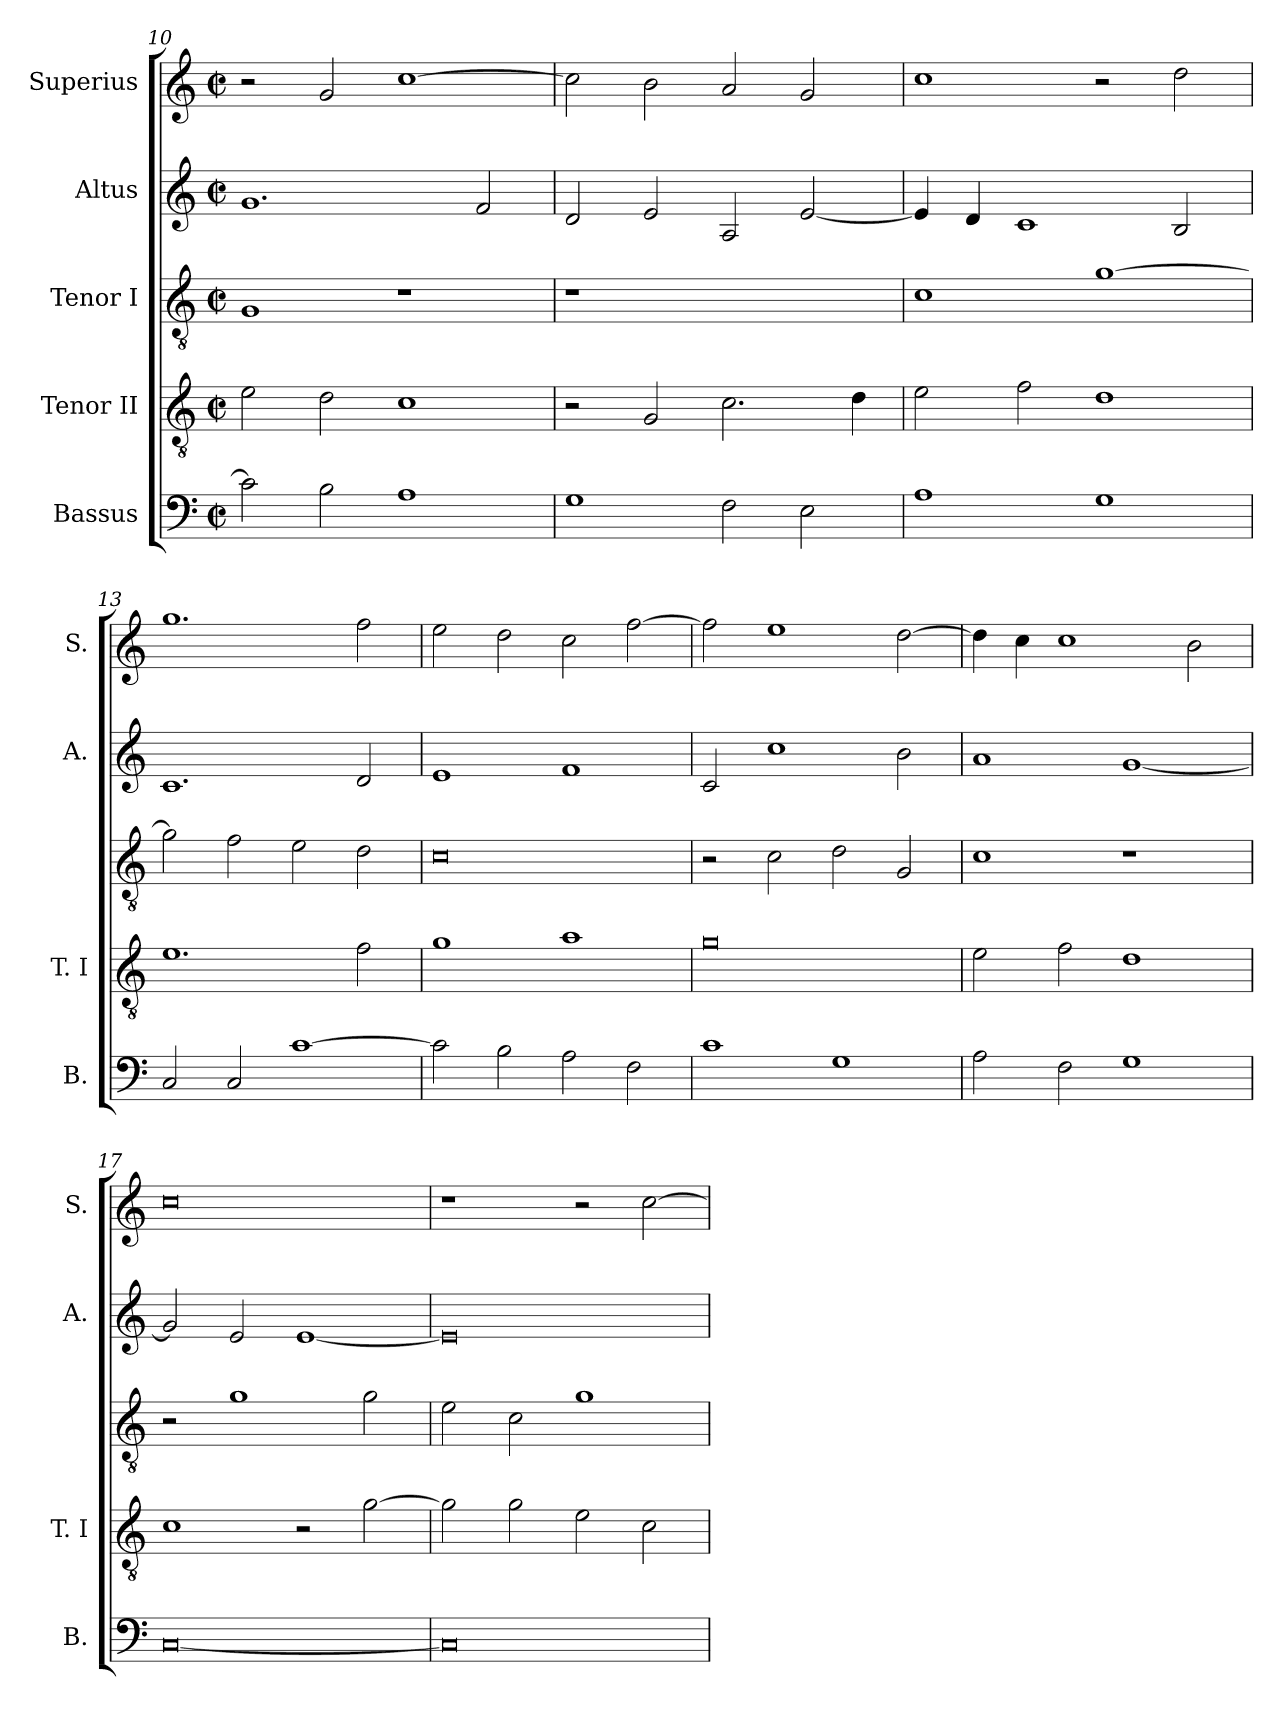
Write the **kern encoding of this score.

**kern	**kern	**kern	**kern	**kern
*part5	*part4	*part3	*part2	*part1
*staff5	*staff4	*staff3	*staff2	*staff1
*I"Bassus	*I"Tenor II	*I"Tenor I	*I"Altus	*I"Superius
*I'B.	*I'T. I	*	*I'A.	*I'S.
*clefF4	*clefGv2	*clefGv2	*clefG2	*clefG2
*	*ITrd7c12	*ITrd7c12	*	*
*k[]	*k[]	*k[]	*k[]	*k[]
*C:	*C:	*C:	*C:	*C:
*M2/2	*M2/2	*M2/2	*M2/2	*M2/2
*met(c|)	*met(c|)	*met(c|)	*met(c|)	*met(c|)
=10	=10	=10	=10	=10
2ci\]	2Ei\	1GGi	1.gi	2r
2Bi\	2Di\	.	.	2gi/
1Ai	1Ci	1r	.	[>1cci
.	.	.	2fi/	.
!!LO:PB:g=z
=11	=11	=11	=11	=11
!	!	!LO:N:vis=1	!	!
1Gi	2r	1r	2di/	2cci\]
.	2GGi/	.	2ei/	2bi\
2Fi\	2.Ci\	1ryy	2Ai/	2ai/
2Ei\	.	.	[<2ei/	2gi/
.	4Di\	.	.	.
=12	=12	=12	=12	=12
1Ai	2Ei\	1Ci	4ei/]	1cci
.	.	.	4di/	.
.	2Fi\	.	1ci	.
1Gi	1Di	[>1Gi	.	2r
.	.	.	2Bi/	2ddi\
=13	=13	=13	=13	=13
2Ci/	1.Ei	2Gi\]	1.ci	1.ggi
2Ci/	.	2Fi\	.	.
[>1ci	.	2Ei\	.	.
.	2Fi\	2Di\	2di/	2ffi\
=14	=14	=14	=14	=14
2ci\]	1Gi	0Ci	1ei	2eei\
2Bi\	.	.	.	2ddi\
2Ai\	1Ai	.	1fi	2cci\
2Fi\	.	.	.	[>2ffi\
=15	=15	=15	=15	=15
1ci	0Gi	2r	2ci/	2ffi\]
.	.	2Ci\	1cci	1eei
1Gi	.	2Di\	.	.
.	.	2GGi/	2bi\	[>2ddi\
!!LO:LB:g=z
=16	=16	=16	=16	=16
2Ai\	2Ei\	1Ci	1ai	4ddi\]
.	.	.	.	4cci\
2Fi\	2Fi\	.	.	1cci
1Gi	1Di	1r	[<1gi	.
.	.	.	.	2bi\
=17	=17	=17	=17	=17
[<0Ci	1Ci	2r	2gi/]	0cci
.	.	1Gi	2ei/	.
.	2r	.	[<1ei	.
.	[>2Gi\	2Gi\	.	.
=18	=18	=18	=18	=18
0Ci]	2Gi\]	2Ei\	0ei]	1r
.	2Gi\	2Ci\	.	.
.	2Ei\	1Gi	.	2r
.	2Ci\	.	.	[>2cci\
=	=	=	=	=
*-	*-	*-	*-	*-
